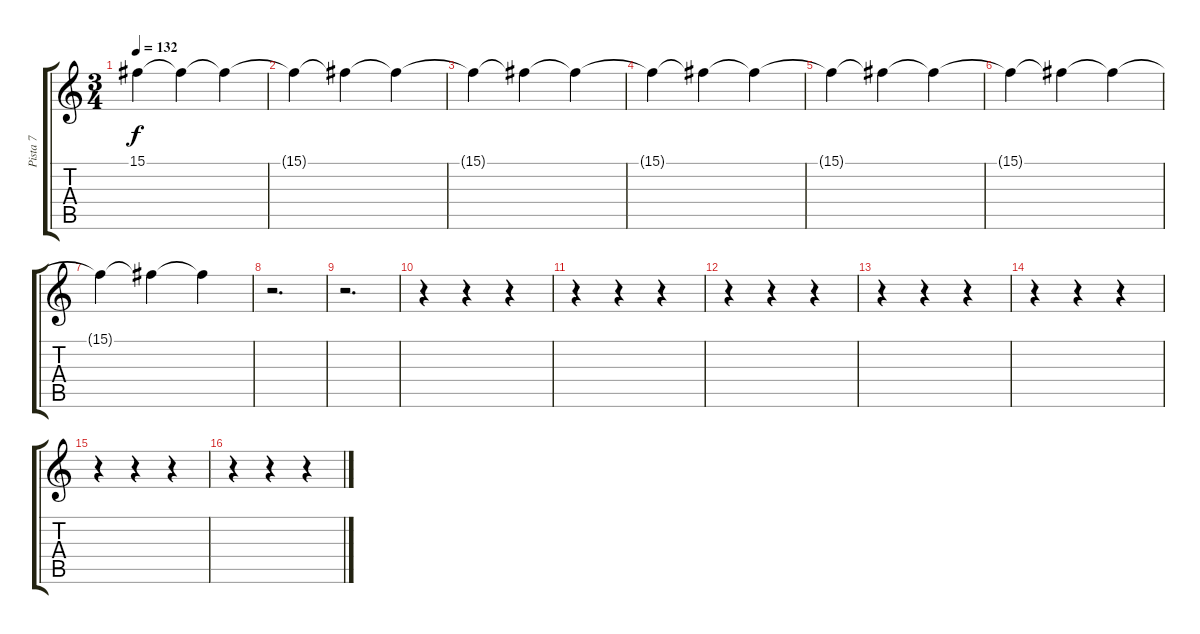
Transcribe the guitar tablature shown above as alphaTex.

\track ("Pista 7" "Pista 7") {instrument violin}
\staff {score tabs}
\tuning (Eb4 Bb3 Gb3 Db3 Ab2 Eb2) {hide}
\ts (3 4)
\tempo 132
\clef g2
\ks c
15.1{t}.4{dy f} 15.1{t}.4 15.1{t}.4 |
15.1{t}.4 15.1{t}.4 15.1{t}.4 |
15.1{t}.4 15.1{t}.4 15.1{t}.4 |
15.1{t}.4 15.1{t}.4 15.1{t}.4 |
15.1{t}.4 15.1{t}.4 15.1{t}.4 |
15.1{t}.4 15.1{t}.4 15.1{t}.4 |
15.1{t}.4 15.1{t}.4 15.1{t}.4 |
r.2{d} |
r.2{d} |
r.4 r.4 r.4 |
r.4 r.4 r.4 |
r.4 r.4 r.4 |
r.4 r.4 r.4 |
r.4 r.4 r.4 |
r.4 r.4 r.4 |
r.4 r.4 r.4
